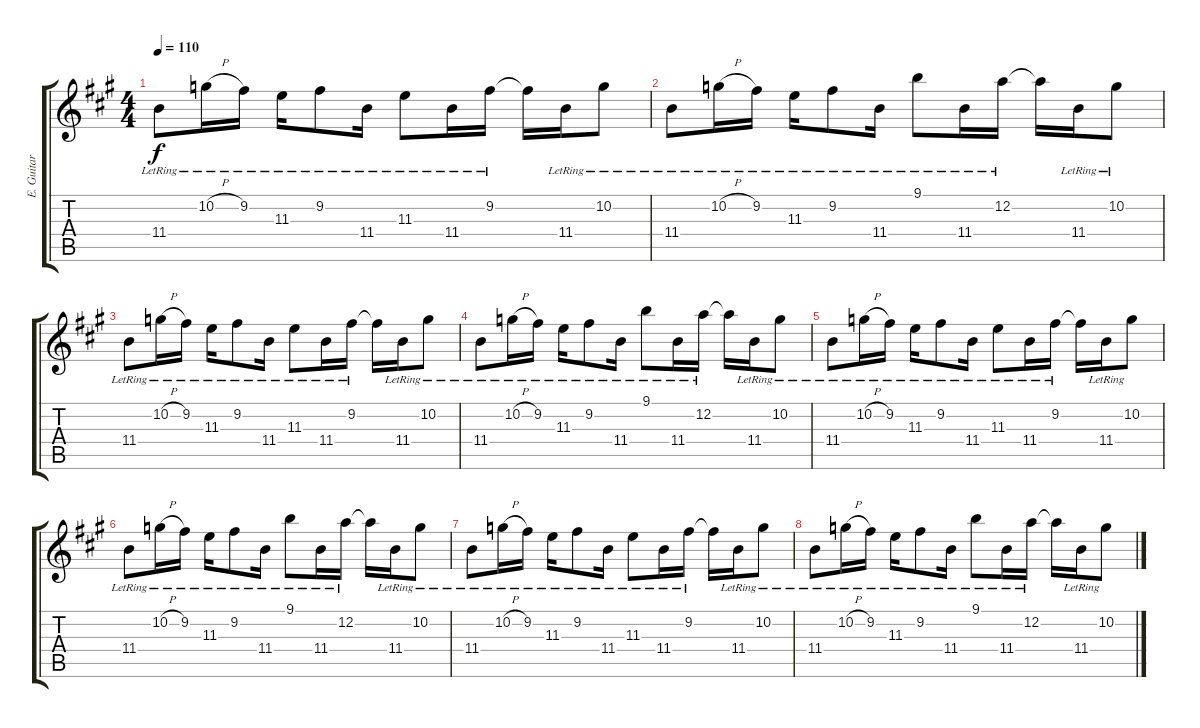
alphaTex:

\track ("E. Guitar I" "E. Guitar ") {instrument overdrivenguitar}
\staff {score tabs}
\tuning (D4 A3 F3 C3 G2 D2) {hide}
\ts (4 4)
\tempo 110
\clef g2
\ks a
11.4{lr}.8{dy f} 10.2{h lr}.16 9.2{lr}.16 11.3{lr}.16 9.2{lr}.8 11.4{lr}.16 11.3{lr}.8 11.4{lr}.16 9.2{lr}.16 9.2{t}.16 11.4{lr}.16 10.2{lr}.8 |
11.4{lr}.8 10.2{h lr}.16 9.2{lr}.16 11.3{lr}.16 9.2{lr}.8 11.4{lr}.16 9.1{lr}.8 11.4{lr}.16 12.2{lr}.16 12.2{t}.16 11.4{lr}.16 10.2{lr}.8 |
11.4{lr}.8 10.2{h lr}.16 9.2{lr}.16 11.3{lr}.16 9.2{lr}.8 11.4{lr}.16 11.3{lr}.8 11.4{lr}.16 9.2{lr}.16 9.2{t}.16 11.4{lr}.16 10.2{lr}.8 |
11.4{lr}.8 10.2{h lr}.16 9.2{lr}.16 11.3{lr}.16 9.2{lr}.8 11.4{lr}.16 9.1{lr}.8 11.4{lr}.16 12.2{lr}.16 12.2{t}.16 11.4{lr}.16 10.2{lr}.8 |
11.4{lr}.8 10.2{h lr}.16 9.2{lr}.16 11.3{lr}.16 9.2{lr}.8 11.4{lr}.16 11.3{lr}.8 11.4{lr}.16 9.2{lr}.16 9.2{t}.16 11.4{lr}.16 10.2{lr}.8 |
11.4{lr}.8 10.2{h lr}.16 9.2{lr}.16 11.3{lr}.16 9.2{lr}.8 11.4{lr}.16 9.1{lr}.8 11.4{lr}.16 12.2{lr}.16 12.2{t}.16 11.4{lr}.16 10.2{lr}.8 |
11.4{lr}.8 10.2{h lr}.16 9.2{lr}.16 11.3{lr}.16 9.2{lr}.8 11.4{lr}.16 11.3{lr}.8 11.4{lr}.16 9.2{lr}.16 9.2{t}.16 11.4{lr}.16 10.2{lr}.8 |
11.4{lr}.8 10.2{h lr}.16 9.2{lr}.16 11.3{lr}.16 9.2{lr}.8 11.4{lr}.16 9.1{lr}.8 11.4{lr}.16 12.2{lr}.16 12.2{t}.16 11.4{lr}.16 10.2{lr}.8
